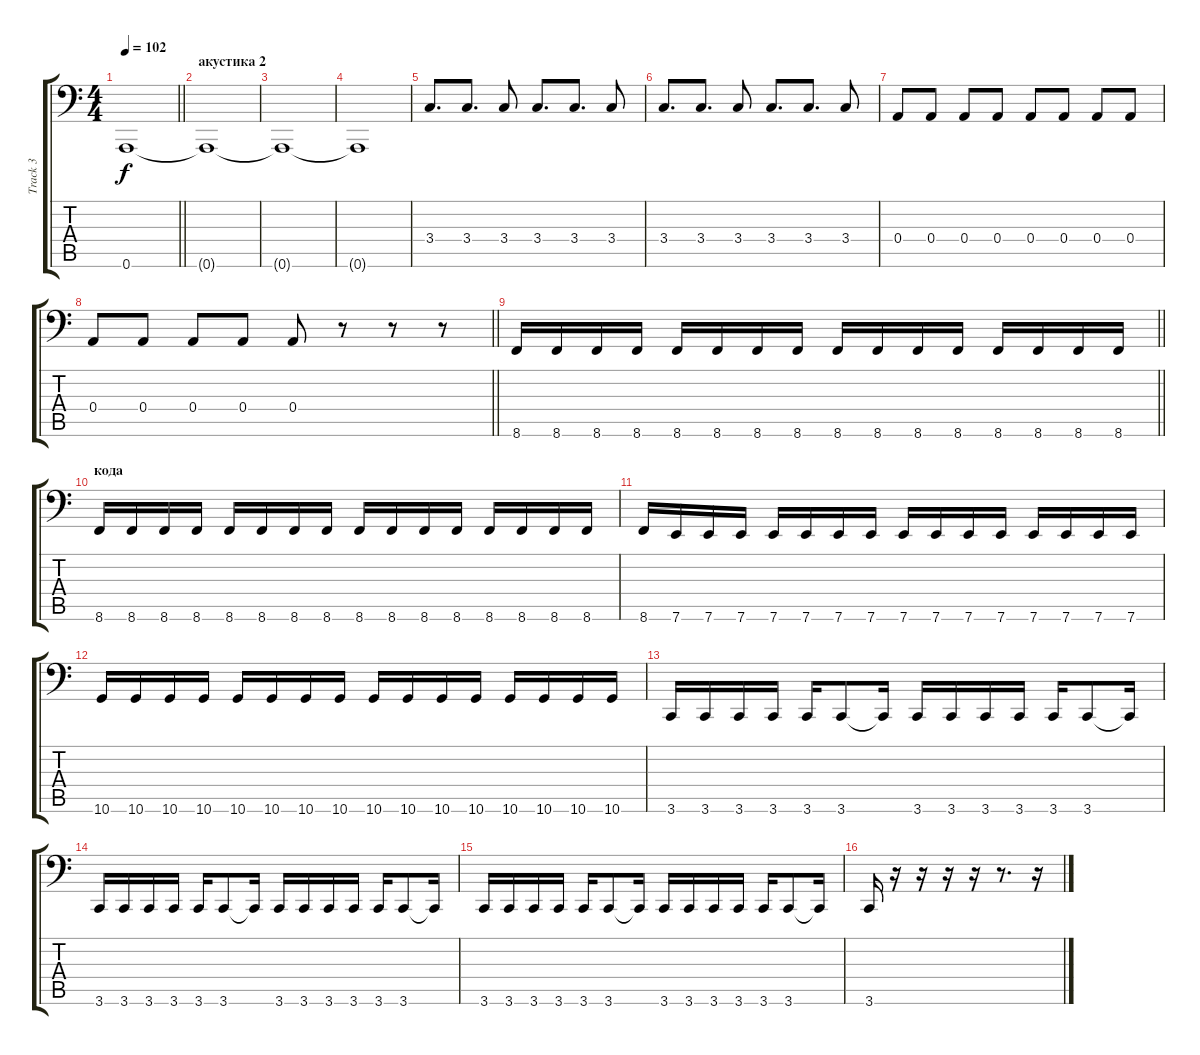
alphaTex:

\track ("Track 3" "Track 3") {solo instrument slapbass1}
\staff {score tabs}
\tuning (B2 Gb2 D2 A1 E1 A0) {hide}
\ts (4 4)
\tempo 102
\clef f4
\barLineRight lightlight
\ks c
0.6.1{dy f} |
\section ("" "акустика 2")
0.6{t}.1 |
0.6{t}.1 |
0.6{t}.1 |
3.4.8{d} 3.4.8{d} 3.4.8 3.4.8{d} 3.4.8{d} 3.4.8 |
3.4.8{d} 3.4.8{d} 3.4.8 3.4.8{d} 3.4.8{d} 3.4.8 |
0.4.8 0.4.8 0.4.8 0.4.8 0.4.8 0.4.8 0.4.8 0.4.8 |
\barLineRight lightlight
0.4.8 0.4.8 0.4.8 0.4.8 0.4.8 r.8 r.8 r.8 |
\barLineRight lightlight
8.6.16 8.6.16 8.6.16 8.6.16 8.6.16 8.6.16 8.6.16 8.6.16 8.6.16 8.6.16 8.6.16 8.6.16 8.6.16 8.6.16 8.6.16 8.6.16 |
\section ("" "кода")
8.6.16 8.6.16 8.6.16 8.6.16 8.6.16 8.6.16 8.6.16 8.6.16 8.6.16 8.6.16 8.6.16 8.6.16 8.6.16 8.6.16 8.6.16 8.6.16 |
8.6.16 7.6.16 7.6.16 7.6.16 7.6.16 7.6.16 7.6.16 7.6.16 7.6.16 7.6.16 7.6.16 7.6.16 7.6.16 7.6.16 7.6.16 7.6.16 |
10.6.16 10.6.16 10.6.16 10.6.16 10.6.16 10.6.16 10.6.16 10.6.16 10.6.16 10.6.16 10.6.16 10.6.16 10.6.16 10.6.16 10.6.16 10.6.16 |
3.6.16 3.6.16 3.6.16 3.6.16 3.6.16 3.6.8 3.6{t}.16 3.6.16 3.6.16 3.6.16 3.6.16 3.6.16 3.6.8 3.6{t}.16 |
3.6.16 3.6.16 3.6.16 3.6.16 3.6.16 3.6.8 3.6{t}.16 3.6.16 3.6.16 3.6.16 3.6.16 3.6.16 3.6.8 3.6{t}.16 |
3.6.16 3.6.16 3.6.16 3.6.16 3.6.16 3.6.8 3.6{t}.16 3.6.16 3.6.16 3.6.16 3.6.16 3.6.16 3.6.8 3.6{t}.16 |
3.6.16 r.16 r.16 r.16 r.16 r.8{d} r.16
